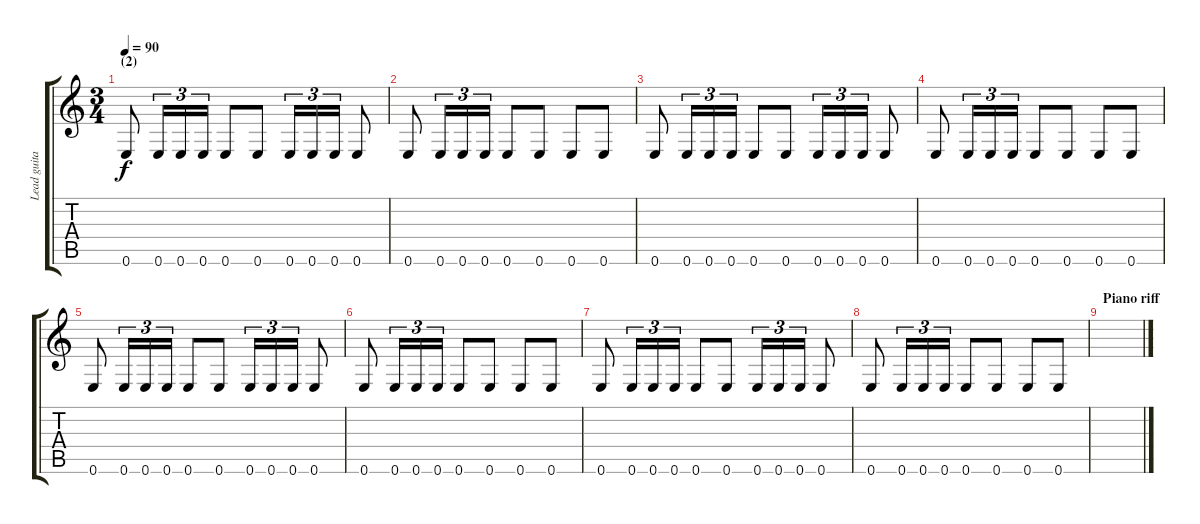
\track ("Lead guitar (Luca Turilli)" "Lead guita") {instrument overdrivenguitar}
\staff {score tabs}
\tuning (E4 B3 G3 D3 A2 E2) {hide}
\ts (3 4)
\section ("" "(2)")
\tempo 90
\clef g2
\ks c
0.6.8{dy f} 0.6.16{tu (3 2)} 0.6.16{tu (3 2)} 0.6.16{tu (3 2)} 0.6.8 0.6.8 0.6.16{tu (3 2)} 0.6.16{tu (3 2)} 0.6.16{tu (3 2)} 0.6.8 |
0.6.8 0.6.16{tu (3 2)} 0.6.16{tu (3 2)} 0.6.16{tu (3 2)} 0.6.8 0.6.8 0.6.8 0.6.8 |
0.6.8 0.6.16{tu (3 2)} 0.6.16{tu (3 2)} 0.6.16{tu (3 2)} 0.6.8 0.6.8 0.6.16{tu (3 2)} 0.6.16{tu (3 2)} 0.6.16{tu (3 2)} 0.6.8 |
0.6.8 0.6.16{tu (3 2)} 0.6.16{tu (3 2)} 0.6.16{tu (3 2)} 0.6.8 0.6.8 0.6.8 0.6.8 |
0.6.8 0.6.16{tu (3 2)} 0.6.16{tu (3 2)} 0.6.16{tu (3 2)} 0.6.8 0.6.8 0.6.16{tu (3 2)} 0.6.16{tu (3 2)} 0.6.16{tu (3 2)} 0.6.8 |
0.6.8 0.6.16{tu (3 2)} 0.6.16{tu (3 2)} 0.6.16{tu (3 2)} 0.6.8 0.6.8 0.6.8 0.6.8 |
0.6.8 0.6.16{tu (3 2)} 0.6.16{tu (3 2)} 0.6.16{tu (3 2)} 0.6.8 0.6.8 0.6.16{tu (3 2)} 0.6.16{tu (3 2)} 0.6.16{tu (3 2)} 0.6.8 |
0.6.8 0.6.16{tu (3 2)} 0.6.16{tu (3 2)} 0.6.16{tu (3 2)} 0.6.8 0.6.8 0.6.8 0.6.8 |
\section ("" "Piano riff")
